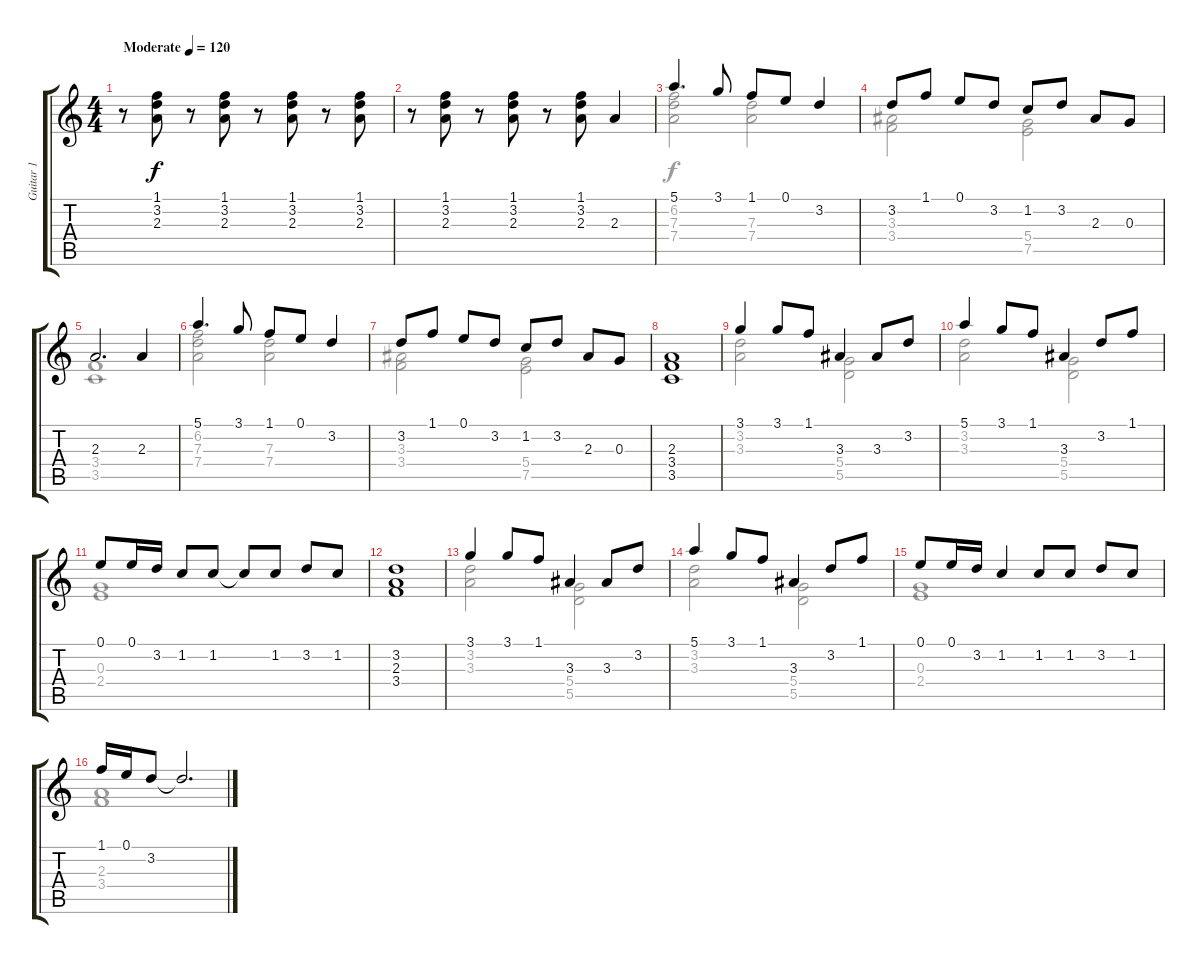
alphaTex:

\track ("Guitar 1" "Guitar 1") {instrument acousticguitarsteel}
\staff {score tabs}
\tuning (E4 B3 G3 D3 A2 E2) {hide}
\voice
\ts (4 4)
\tempo (120 "Moderate")
\clef g2
\ks c
r.8{dy f instrument acousticguitarsteel} (1.1 3.2 2.3).8 r.8 (1.1 3.2 2.3).8 r.8 (1.1 3.2 2.3).8 r.8 (1.1 3.2 2.3).8 |
r.8 (1.1 3.2 2.3).8 r.8 (1.1 3.2 2.3).8 r.8 (1.1 3.2 2.3).8 2.3.4 |
5.1.4{d} 3.1.8 1.1.8 0.1.8 3.2.4 |
3.2.8 1.1.8 0.1.8 3.2.8 1.2.8 3.2.8 2.3.8 0.3.8 |
2.3.2{d} 2.3.4 |
5.1.4{d} 3.1.8 1.1.8 0.1.8 3.2.4 |
3.2.8 1.1.8 0.1.8 3.2.8 1.2.8 3.2.8 2.3.8 0.3.8 |
(2.3 3.4 3.5).1 |
3.1.4 3.1.8 1.1.8 3.3.4 3.3.8 3.2.8 |
5.1.4 3.1.8 1.1.8 3.3.4 3.2.8 1.1.8 |
0.1.8 0.1.16 3.2.16 1.2.8 1.2.8 1.2{t}.8 1.2.8 3.2.8 1.2.8 |
(3.2 2.3 3.4).1 |
3.1.4 3.1.8 1.1.8 3.3.4 3.3.8 3.2.8 |
5.1.4 3.1.8 1.1.8 3.3.4 3.2.8 1.1.8 |
0.1.8 0.1.16 3.2.16 1.2.4 1.2.8 1.2.8 3.2.8 1.2.8 |
1.1.16 0.1.16 3.2.8 3.2{t}.2{d}
\voice
\clef g2
\ottava regular
\simile none
\ks c
|
|
(6.2 7.3 7.4).2 (7.3 7.4).2 |
(3.3 3.4).2 (5.4 7.5).2 |
(3.4 3.5).1 |
(6.2 7.3 7.4).2 (7.3 7.4).2 |
(3.3 3.4).2 (5.4 7.5).2 |
|
(3.2 3.3).2 (5.4 5.5).2 |
(3.2 3.3).2 (5.4 5.5).2 |
(0.3 2.4).1 |
|
(3.2 3.3).2 (5.4 5.5).2 |
(3.2 3.3).2 (5.4 5.5).2 |
(0.3 2.4).1 |
(2.3 3.4).1
